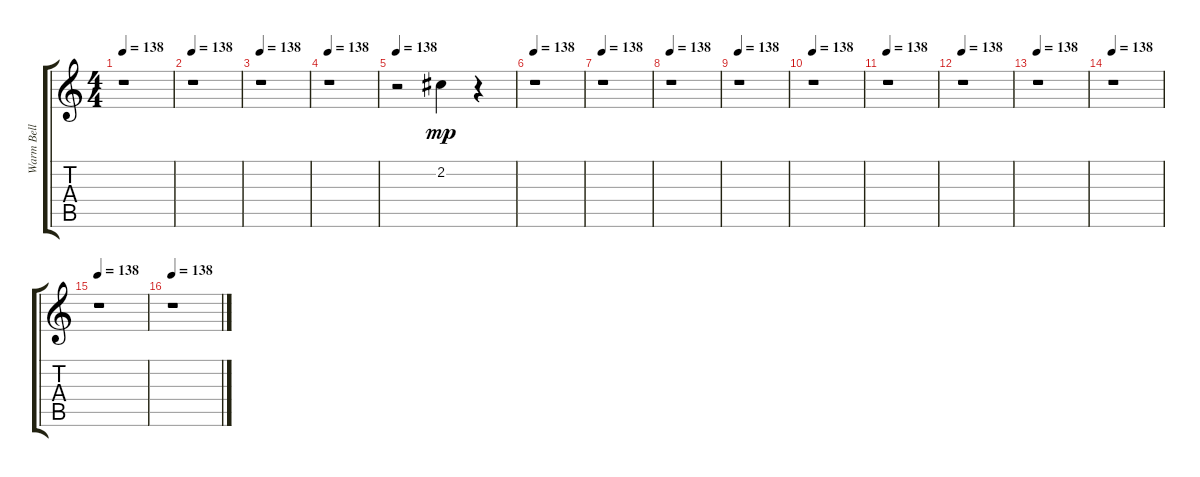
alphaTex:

\track ("Warm Bell" "Warm Bell") {instrument synthbass1}
\staff {score tabs}
\tuning (E4 B3 G3 D3 A2 E2) {hide}
\ts (4 4)
\tempo 138
\clef g2
\ks c
r.1{dy mp} |
\tempo 138
r.1 |
\tempo 138
r.1 |
\tempo 138
r.1 |
\tempo 138
r.2 2.2.4 r.4 |
\tempo 138
r.1 |
\tempo 138
r.1 |
\tempo 138
r.1 |
\tempo 138
r.1 |
\tempo 138
r.1 |
\tempo 138
r.1 |
\tempo 138
r.1 |
\tempo 138
r.1 |
\tempo 138
r.1 |
\tempo 138
r.1 |
\tempo 138
r.1
